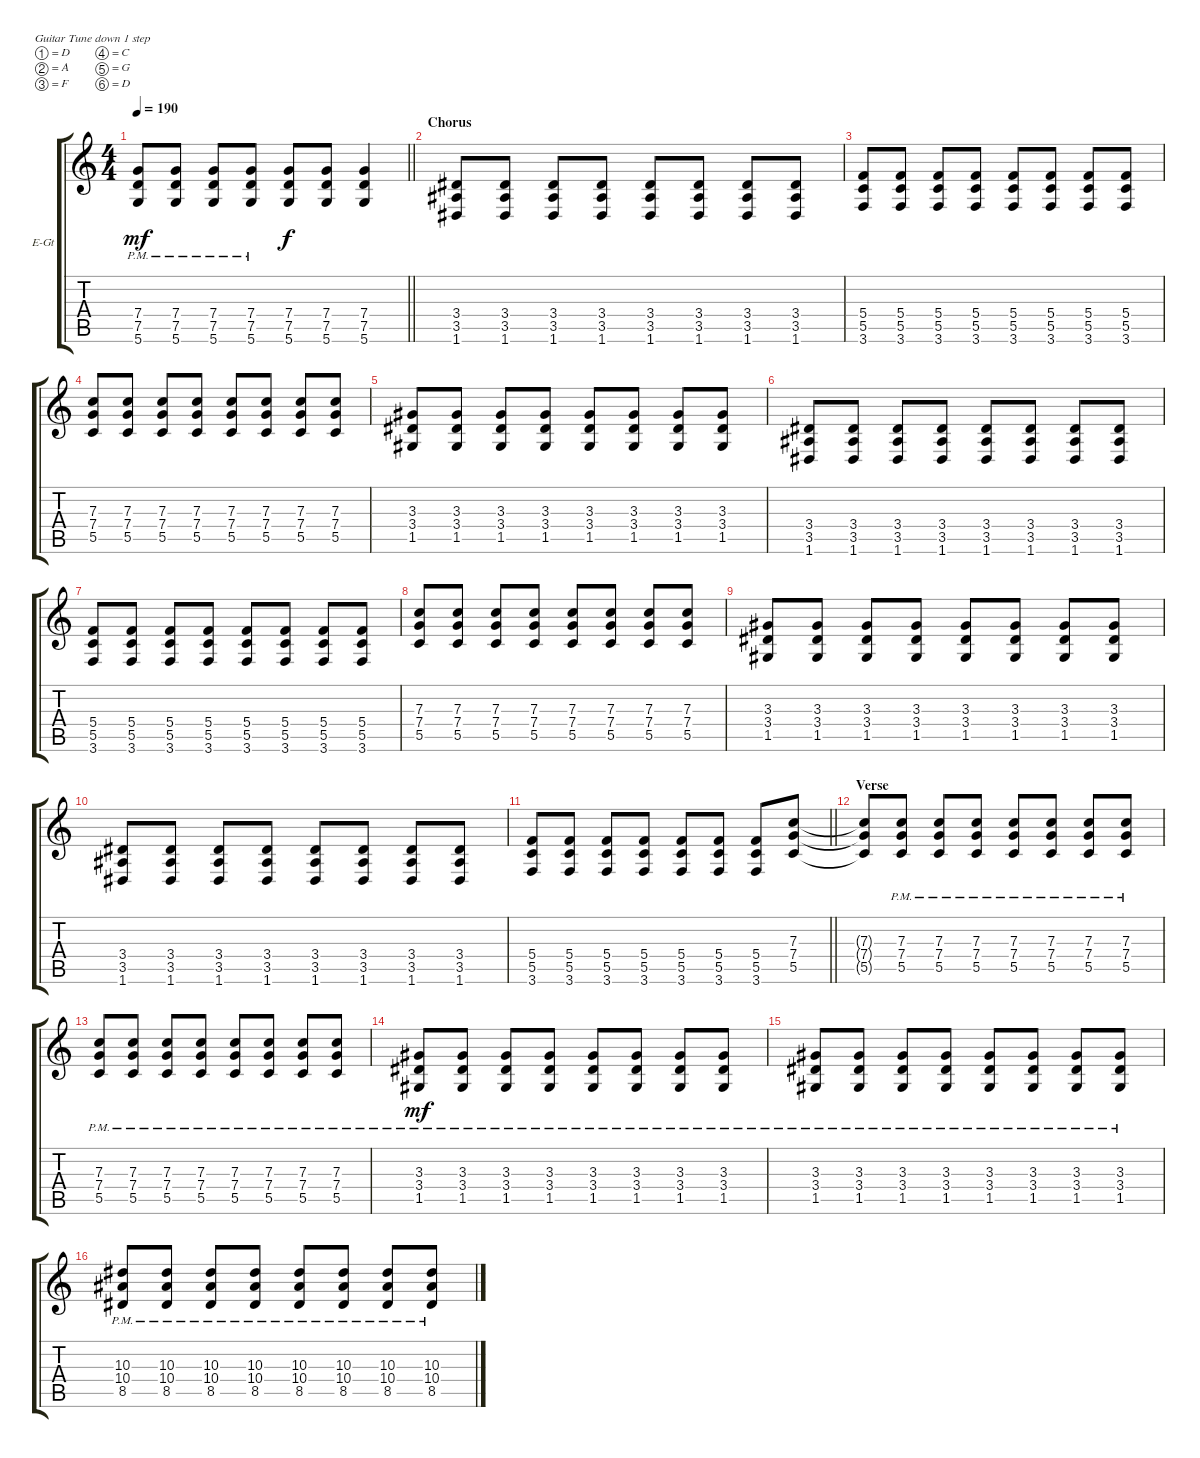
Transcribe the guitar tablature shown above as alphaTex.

\bracketExtendMode groupsimilarinstruments
\firstSystemTrackNameOrientation horizontal
\otherSystemsTrackNameOrientation horizontal
\track ("Guitar Solo A" "E-Gt") {instrument overdrivenguitar}
\staff {score tabs}
\tuning (D4 A3 F3 C3 G2 D2)
\ts (4 4)
\tempo 190
\clef g2
\barLineRight lightlight
\ks c
(7.4{pm} 7.5{pm} 5.6{pm}).8{dy mf} (7.4{pm} 7.5{pm} 5.6{pm}).8 (7.4{pm} 7.5{pm} 5.6{pm}).8 (7.4{pm} 7.5{pm} 5.6{pm}).8 (7.4 7.5 5.6).8{dy f} (7.4 7.5 5.6).8 (7.4 7.5 5.6).4 |
\section ("" "Chorus ")
(3.4 3.5 1.6).8 (3.4 3.5 1.6).8 (3.4 3.5 1.6).8 (3.4 3.5 1.6).8 (3.4 3.5 1.6).8 (3.4 3.5 1.6).8 (3.4 3.5 1.6).8 (3.4 3.5 1.6).8 |
(5.4 5.5 3.6).8 (5.4 5.5 3.6).8 (5.4 5.5 3.6).8 (5.4 5.5 3.6).8 (5.4 5.5 3.6).8 (5.4 5.5 3.6).8 (5.4 5.5 3.6).8 (5.4 5.5 3.6).8 |
(7.3 7.4 5.5).8 (7.3 7.4 5.5).8 (7.3 7.4 5.5).8 (7.3 7.4 5.5).8 (7.3 7.4 5.5).8 (7.3 7.4 5.5).8 (7.3 7.4 5.5).8 (7.3 7.4 5.5).8 |
(3.3 3.4 1.5).8 (3.3 3.4 1.5).8 (3.3 3.4 1.5).8 (3.3 3.4 1.5).8 (3.3 3.4 1.5).8 (3.3 3.4 1.5).8 (3.3 3.4 1.5).8 (3.3 3.4 1.5).8 |
(3.4 3.5 1.6).8 (3.4 3.5 1.6).8 (3.4 3.5 1.6).8 (3.4 3.5 1.6).8 (3.4 3.5 1.6).8 (3.4 3.5 1.6).8 (3.4 3.5 1.6).8 (3.4 3.5 1.6).8 |
(5.4 5.5 3.6).8 (5.4 5.5 3.6).8 (5.4 5.5 3.6).8 (5.4 5.5 3.6).8 (5.4 5.5 3.6).8 (5.4 5.5 3.6).8 (5.4 5.5 3.6).8 (5.4 5.5 3.6).8 |
(7.3 7.4 5.5).8 (7.3 7.4 5.5).8 (7.3 7.4 5.5).8 (7.3 7.4 5.5).8 (7.3 7.4 5.5).8 (7.3 7.4 5.5).8 (7.3 7.4 5.5).8 (7.3 7.4 5.5).8 |
(3.3 3.4 1.5).8 (3.3 3.4 1.5).8 (3.3 3.4 1.5).8 (3.3 3.4 1.5).8 (3.3 3.4 1.5).8 (3.3 3.4 1.5).8 (3.3 3.4 1.5).8 (3.3 3.4 1.5).8 |
(3.4 3.5 1.6).8 (3.4 3.5 1.6).8 (3.4 3.5 1.6).8 (3.4 3.5 1.6).8 (3.4 3.5 1.6).8 (3.4 3.5 1.6).8 (3.4 3.5 1.6).8 (3.4 3.5 1.6).8 |
\barLineRight lightlight
(5.4 5.5 3.6).8 (5.4 5.5 3.6).8 (5.4 5.5 3.6).8 (5.4 5.5 3.6).8 (5.4 5.5 3.6).8 (5.4 5.5 3.6).8 (5.4 5.5 3.6).8 (7.3 7.4 5.5).8 |
\section ("" "Verse ")
(7.3{t} 7.4{t} 5.5{t}).8 (7.3{pm} 7.4{pm} 5.5{pm}).8 (7.3{pm} 7.4{pm} 5.5{pm}).8 (7.3{pm} 7.4{pm} 5.5{pm}).8 (7.3{pm} 7.4{pm} 5.5{pm}).8 (7.3{pm} 7.4{pm} 5.5{pm}).8 (7.3{pm} 7.4{pm} 5.5{pm}).8 (7.3{pm} 7.4{pm} 5.5{pm}).8 |
(7.3{pm} 7.4{pm} 5.5{pm}).8 (7.3{pm} 7.4{pm} 5.5{pm}).8 (7.3{pm} 7.4{pm} 5.5{pm}).8 (7.3{pm} 7.4{pm} 5.5{pm}).8 (7.3{pm} 7.4{pm} 5.5{pm}).8 (7.3{pm} 7.4{pm} 5.5{pm}).8 (7.3{pm} 7.4{pm} 5.5{pm}).8 (7.3{pm} 7.4{pm} 5.5{pm}).8 |
(3.3{pm} 3.4{pm} 1.5{pm}).8{dy mf} (3.3{pm} 3.4{pm} 1.5{pm}).8 (3.3{pm} 3.4{pm} 1.5{pm}).8 (3.3{pm} 3.4{pm} 1.5{pm}).8 (3.3{pm} 3.4{pm} 1.5{pm}).8 (3.3{pm} 3.4{pm} 1.5{pm}).8 (3.3{pm} 3.4{pm} 1.5{pm}).8 (3.3{pm} 3.4{pm} 1.5{pm}).8 |
(3.3{pm} 3.4{pm} 1.5{pm}).8 (3.3{pm} 3.4{pm} 1.5{pm}).8 (3.3{pm} 3.4{pm} 1.5{pm}).8 (3.3{pm} 3.4{pm} 1.5{pm}).8 (3.3{pm} 3.4{pm} 1.5{pm}).8 (3.3{pm} 3.4{pm} 1.5{pm}).8 (3.3{pm} 3.4{pm} 1.5{pm}).8 (3.3{pm} 3.4{pm} 1.5{pm}).8 |
(10.3{pm} 10.4{pm} 8.5{pm}).8 (10.3{pm} 10.4{pm} 8.5{pm}).8 (10.3{pm} 10.4{pm} 8.5{pm}).8 (10.3{pm} 10.4{pm} 8.5{pm}).8 (10.3{pm} 10.4{pm} 8.5{pm}).8 (10.3{pm} 10.4{pm} 8.5{pm}).8 (10.3{pm} 10.4{pm} 8.5{pm}).8 (10.3{pm} 10.4{pm} 8.5{pm}).8
